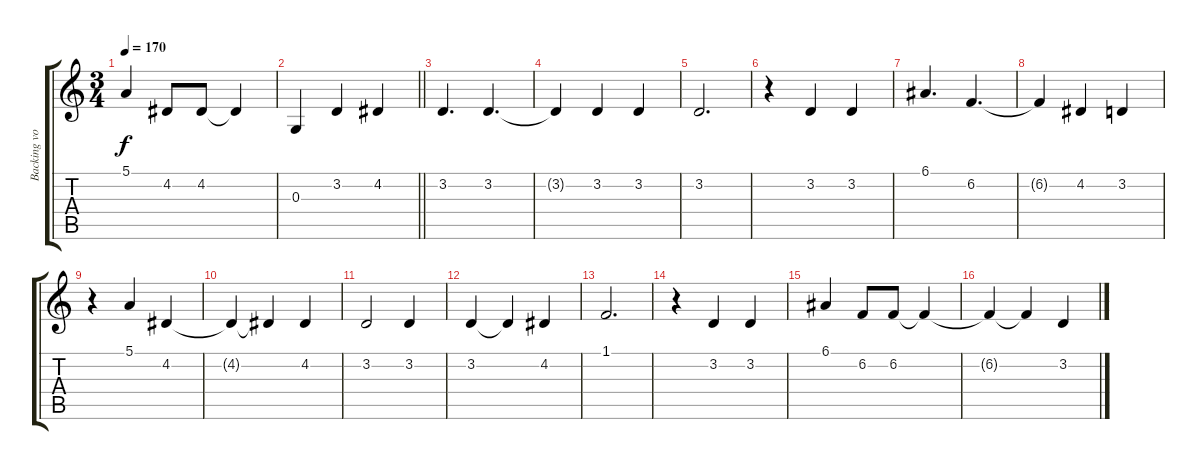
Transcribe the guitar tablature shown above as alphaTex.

\track ("Backing vocals" "Backing vo") {instrument flute}
\staff {score tabs}
\tuning (E4 B3 G3 D3 A2 E2) {hide}
\ts (3 4)
\tempo 170
\clef g2
\ks c
5.1.4{dy f} 4.2.8 4.2.8 4.2{t}.4 |
\barLineRight lightlight
0.3.4 3.2.4 4.2.4 |
3.2.4{d} 3.2.4{d} |
3.2{t}.4 3.2.4 3.2.4 |
3.2.2{d} |
r.4 3.2.4 3.2.4 |
6.1.4{d} 6.2.4{d} |
6.2{t}.4 4.2.4 3.2.4 |
r.4 5.1.4 4.2.4 |
4.2{t}.4 4.2{t}.4 4.2.4 |
3.2.2 3.2.4 |
3.2.4 3.2{t}.4 4.2.4 |
1.1.2{d} |
r.4 3.2.4 3.2.4 |
6.1.4 6.2.8 6.2.8 6.2{t}.4 |
6.2{t}.4 6.2{t}.4 3.2.4
